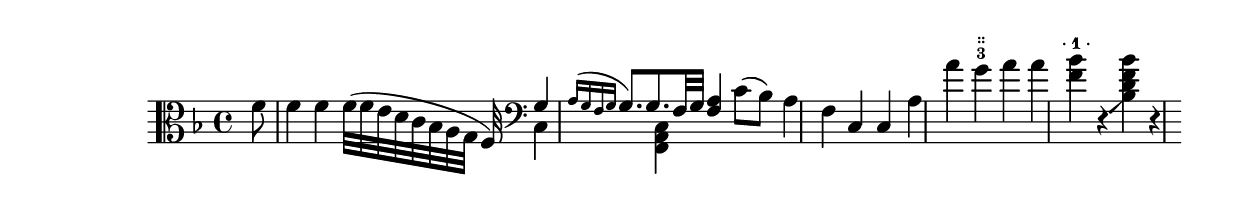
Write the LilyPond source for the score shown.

\version "2.14.2"

\version "2.14.2"

%%%%%%%%%%%% Fonction pour les doigtés avec corde
#(define (fingering::calc-dot-text grob nb-pts)
  (let*
  		((event (event-cause grob))
			(digit (ly:event-property event 'digit))
			(nb-up 0)
	 		(nb-down 0))

	  (if (> digit 5)
		  (ly:input-message (ly:event-property event 'origin)
				  "Warning: Fingering notation for finger number ~a"
				  digit))

	  (cond
	      ((= nb-pts 4) (set! nb-up 2) (set! nb-down 2))
	      ((= nb-pts 5) (set! nb-up 2) (set! nb-down 3))
	      ((= nb-pts 6) (set! nb-up 3) (set! nb-down 3))
	      ((= nb-pts 7) (set! nb-up 3) (set! nb-down 4)))
  
		(if (< nb-pts 4)
		  (markup #:override '(baseline-skip . 1.6) 
				#:center-column (
					#:line (#:pattern nb-pts X 0.2 #:musicglyph "dots.dot")
		      			(number->string digit 10)))
	    (markup 
	    		#:override '(baseline-skip . 2) 
					#:center-column (
	    				#:line (
							#:override '(baseline-skip . 0.4) #:center-column(
								#:line (#:pattern nb-up X 0.2 #:musicglyph "dots.dot")
								#:line (#:pattern nb-down X 0.2 #:musicglyph "dots.dot")))
	      			(number->string digit 10)))
		)))

corde =
	#(define-music-function (parser location nb-pts)
	 	(integer?)
		#{
			\once \override Staff.Fingering #'text = 
				#(lambda (grob) (fingering::calc-dot-text grob $nb-pts))
		#})

%%%%%%%%%%%% Fonction pour les barrés
#(define (fingering::calc-barres-text grob)
  (let*
  		((event (event-cause grob))
			(digit (ly:event-property event 'digit)))

	  (if (> digit 5)
		  (ly:input-message (ly:event-property event 'origin)
				  "Warning: Fingering notation for finger number ~a"
				  digit))
  
    (markup 
			#:line (
				#:raise 0.5 #:musicglyph "dots.dot"
      		#:halign -0.1 (number->string digit 10)
				#:halign 2.1 #:raise 0.5 #:musicglyph "dots.dot"))
))

barre =
{
	\once \override Staff.Fingering #'text =
		#(lambda (grob) (fingering::calc-barres-text grob))
}

%%%%%%%%%%%% Fonction Scheme pour les ornements
#(define (add-vdg-ornament music rotation size glyph-name) 
 (if 
  (equal? (ly:music-property music 'name) 'EventChord) 
  (let ((note (car (ly:music-property music 'elements)))) 
    (set! (ly:music-property note 'articulations) 
          (append (ly:music-property note 'articulations) 
                  (list 
                   (let ((obj (make-music 'FingeringEvent))) 
                     (set! (ly:music-property obj 'tweaks)
                           (acons 'X-extent (lambda (grob)
                             (ly:stencil-extent
                               (grob-interpret-markup grob
                                 glyph-name)
                               X))
                           (acons 'stencil (lambda (grob) 
                              (grob-interpret-markup grob 
                                (markup 
                                  #:rotate rotation
                                  #:fontsize size
                                  glyph-name))) 
                              (ly:music-property obj 'tweaks)))) 
                     obj))))) 
  music)) 


%%%%%%%%%%%% Définition des ornements
vmordant =
	#(define-music-function (parser location music) (ly:music?) 
     #{ \once \set fingeringOrientations = #'(left) 
        \once \override Fingering #'padding = #0.2
        \once \override Fingering #'Y-offset =
        		#(lambda (grob)
					   (let 
						   ((s-pos (ly:grob-staff-position grob)))
						   (if
						     (and 
						       (= (modulo s-pos 2) 0) 
						       (< s-pos 3) 
						       (> s-pos -3))
						     0.5
						     0)))
        $(add-vdg-ornament music 45 4 
        		(markup #:musicglyph "scripts.stopped")) 
        $music #}) 

vxmordant =
	#(define-music-function (parser location music) (ly:music?) 
     #{ \once \set fingeringOrientations = #'(up) 
        \once \override Fingering #'padding = #0.2
        \once \override Fingering #'Y-offset =
        		#(lambda (grob)
					   (let 
						   ((s-pos (ly:grob-staff-position grob)))
						   (if
						     (and 
						       (= (modulo s-pos 2) 0) 
						       (< s-pos 3) 
						       (> s-pos -3))
						     0.5
						     0)))
        $(add-vdg-ornament music 45 4 
        		(markup #:musicglyph "scripts.stopped")) 
        $music #}) 

vxdmordant =
	#(define-music-function (parser location music) (ly:music?) 
     #{ \once \set fingeringOrientations = #'(down) 
        \once \override Fingering #'padding = #0.2
        \once \override Fingering #'Y-offset =
        		#(lambda (grob)
					   (let 
						   ((s-pos (ly:grob-staff-position grob)))
						   (if
						     (and 
						       (= (modulo s-pos 2) 0) 
						       (< s-pos 3) 
						       (> s-pos -3))
						     0.5
						     0)))
        $(add-vdg-ornament music 45 4 
        		(markup #:musicglyph "scripts.stopped")) 
        $music #}) 
        
vpmordant =
	#(define-music-function (parser location music) (ly:music?) 
     #{ \once \set fingeringOrientations = #'(left) 
        \once \override Fingering #'padding = #0.2
        \once \override Fingering #'Y-offset =
        		#(lambda (grob)
					   (let 
						   ((s-pos (ly:grob-staff-position grob)))
						   (if
						     (and 
						       (= (modulo s-pos 2) 0) 
						       (< s-pos 3) 
						       (> s-pos -3))
						     0.5
						     0)))
        $(add-vdg-ornament music 0 4 
        		(markup #:musicglyph "scripts.stopped")) 
        $music #})
       
vsmordant =
	#(define-music-function (parser location music) (ly:music?) 
     #{ \once \set fingeringOrientations = #'(left) 
        \once \override Fingering #'padding = #0.2
        \once \override Fingering #'Y-offset =
        		#(lambda (grob)
					   (let 
						   ((s-pos (ly:grob-staff-position grob)))
						   (if
						     (and 
						       (= (modulo s-pos 2) 0) 
						       (< s-pos 3) 
						       (> s-pos -3))
						     0.5
						     0.5)))
        $(add-vdg-ornament music 0 4 
        		(markup #:musicglyph "scripts.stopped")) 
        $music #})
        
varpeg = 
	#(define-music-function (parser location music) (ly:music?) 
     #{ \once \set fingeringOrientations = #'(left) 
        \once \override Fingering #'padding = #0.5
        \once \override Fingering #'Y-offset = 
        		#-1.1
        $(add-vdg-ornament music -25 6 
        		(markup #:musicglyph "scripts.lvarcomma"))
        $music #}) 

vtrembl = 
	#(define-music-function (parser location music) (ly:music?) 
     #{ \once \set fingeringOrientations = #'(right) 
        \once \override Fingering #'padding = #0.4
        $(add-vdg-ornament music 0 2
        		(markup #:musicglyph "scripts.rcomma"))
        $music #}) 

vplaintevert =
	#(define-music-function (parser location music) (ly:music?) 
     #{ \once \set fingeringOrientations = #'(left) 
        \once \override Fingering #'padding = #0.5
        \once \override Fingering #'Y-offset =  #-0.5
        $(add-vdg-ornament music 0 1 
        		(markup #:pattern 3 Y 0 #:musicglyph "scripts.arpeggio"))
        $music #}) 
        
vplaintehoriz =
	#(define-music-function (parser location music) (ly:music?) 
	     #{ \once \set fingeringOrientations = #'(up) 
	        \once \override Fingering #'padding = #.75
	        \once \override Fingering #'X-offset = #0.5
	        $(add-vdg-ornament music 0 1 
	        		(markup #:pattern 3 X 0 #:musicglyph "scripts.trill_element")) 					$music #}) 
        
vleftfinger =
      #(define-music-function (parser location music) (ly:music?) 
	     #{ \once \set fingeringOrientations = #'(left)
                $music
             #}) 
      


\score {
	\new Staff {
		\relative f' {
			\clef alto
			\key f \major
			\time 4/4
			\partial 8
			f8 |
			\vplaintehoriz f4 \vmordant f32( e d c bes a g f)
				\clef bass
				<< { g4 \appoggiatura { a16[ g f g] } \vtrembl g8. f32 g |
						 <f a>4 }
				\\ { c4 s | <f, a c>4 } >>
			c''8( bes) a4 f |
			\vpmordant c \vsmordant a' \corde #4 g-3 \vplaintevert a |
			\barre <bes-1 f>4 r \varpeg <bes, d f bes> r
		}
	}
}